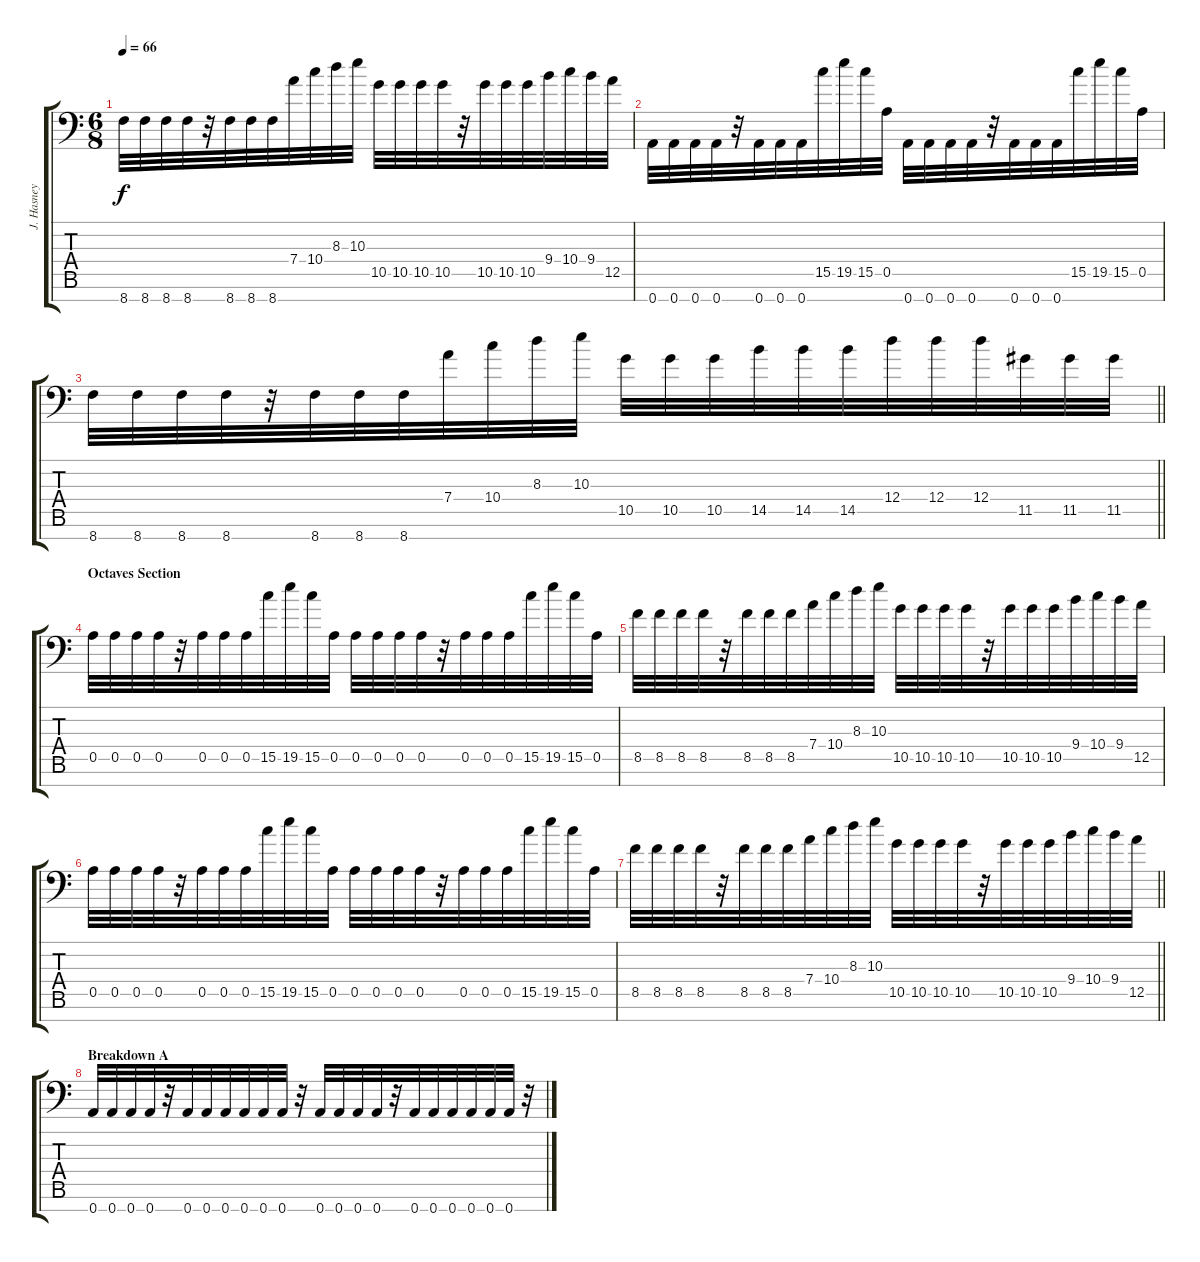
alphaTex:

\track ("J. Hasney" "J. Hasney") {instrument distortionguitar}
\staff {score tabs}
\tuning (E4 B3 Gb3 D3 A2 E2 A1) {hide}
\ts (6 8)
\tempo 66
\clef f4
\ks aminor
8.7.32{dy f} 8.7.32 8.7.32 8.7.32 r.32 8.7.32 8.7.32 8.7.32 7.4.32 10.4.32 8.3.32 10.3.32 10.5.32 10.5.32 10.5.32 10.5.32 r.32 10.5.32 10.5.32 10.5.32 9.4.32 10.4.32 9.4.32 12.5.32 |
0.7.32 0.7.32 0.7.32 0.7.32 r.32 0.7.32 0.7.32 0.7.32 15.5.32 19.5.32 15.5.32 0.5.32 0.7.32 0.7.32 0.7.32 0.7.32 r.32 0.7.32 0.7.32 0.7.32 15.5.32 19.5.32 15.5.32 0.5.32 |
\barLineRight lightlight
8.7.32 8.7.32 8.7.32 8.7.32 r.32 8.7.32 8.7.32 8.7.32 7.4.32 10.4.32 8.3.32 10.3.32 10.5.32 10.5.32 10.5.32 14.5.32 14.5.32 14.5.32 12.4.32 12.4.32 12.4.32 11.5.32 11.5.32 11.5.32 |
\section ("" "Octaves Section")
0.5.32 0.5.32 0.5.32 0.5.32 r.32 0.5.32 0.5.32 0.5.32 15.5.32 19.5.32 15.5.32 0.5.32 0.5.32 0.5.32 0.5.32 0.5.32 r.32 0.5.32 0.5.32 0.5.32 15.5.32 19.5.32 15.5.32 0.5.32 |
8.5.32 8.5.32 8.5.32 8.5.32 r.32 8.5.32 8.5.32 8.5.32 7.4.32 10.4.32 8.3.32 10.3.32 10.5.32 10.5.32 10.5.32 10.5.32 r.32 10.5.32 10.5.32 10.5.32 9.4.32 10.4.32 9.4.32 12.5.32 |
0.5.32 0.5.32 0.5.32 0.5.32 r.32 0.5.32 0.5.32 0.5.32 15.5.32 19.5.32 15.5.32 0.5.32 0.5.32 0.5.32 0.5.32 0.5.32 r.32 0.5.32 0.5.32 0.5.32 15.5.32 19.5.32 15.5.32 0.5.32 |
\barLineRight lightlight
8.5.32 8.5.32 8.5.32 8.5.32 r.32 8.5.32 8.5.32 8.5.32 7.4.32 10.4.32 8.3.32 10.3.32 10.5.32 10.5.32 10.5.32 10.5.32 r.32 10.5.32 10.5.32 10.5.32 9.4.32 10.4.32 9.4.32 12.5.32 |
\section ("" "Breakdown A")
0.7.32 0.7.32 0.7.32 0.7.32 r.32 0.7.32 0.7.32 0.7.32 0.7.32 0.7.32 0.7.32 r.32 0.7.32 0.7.32 0.7.32 0.7.32 r.32 0.7.32 0.7.32 0.7.32 0.7.32 0.7.32 0.7.32 r.32
